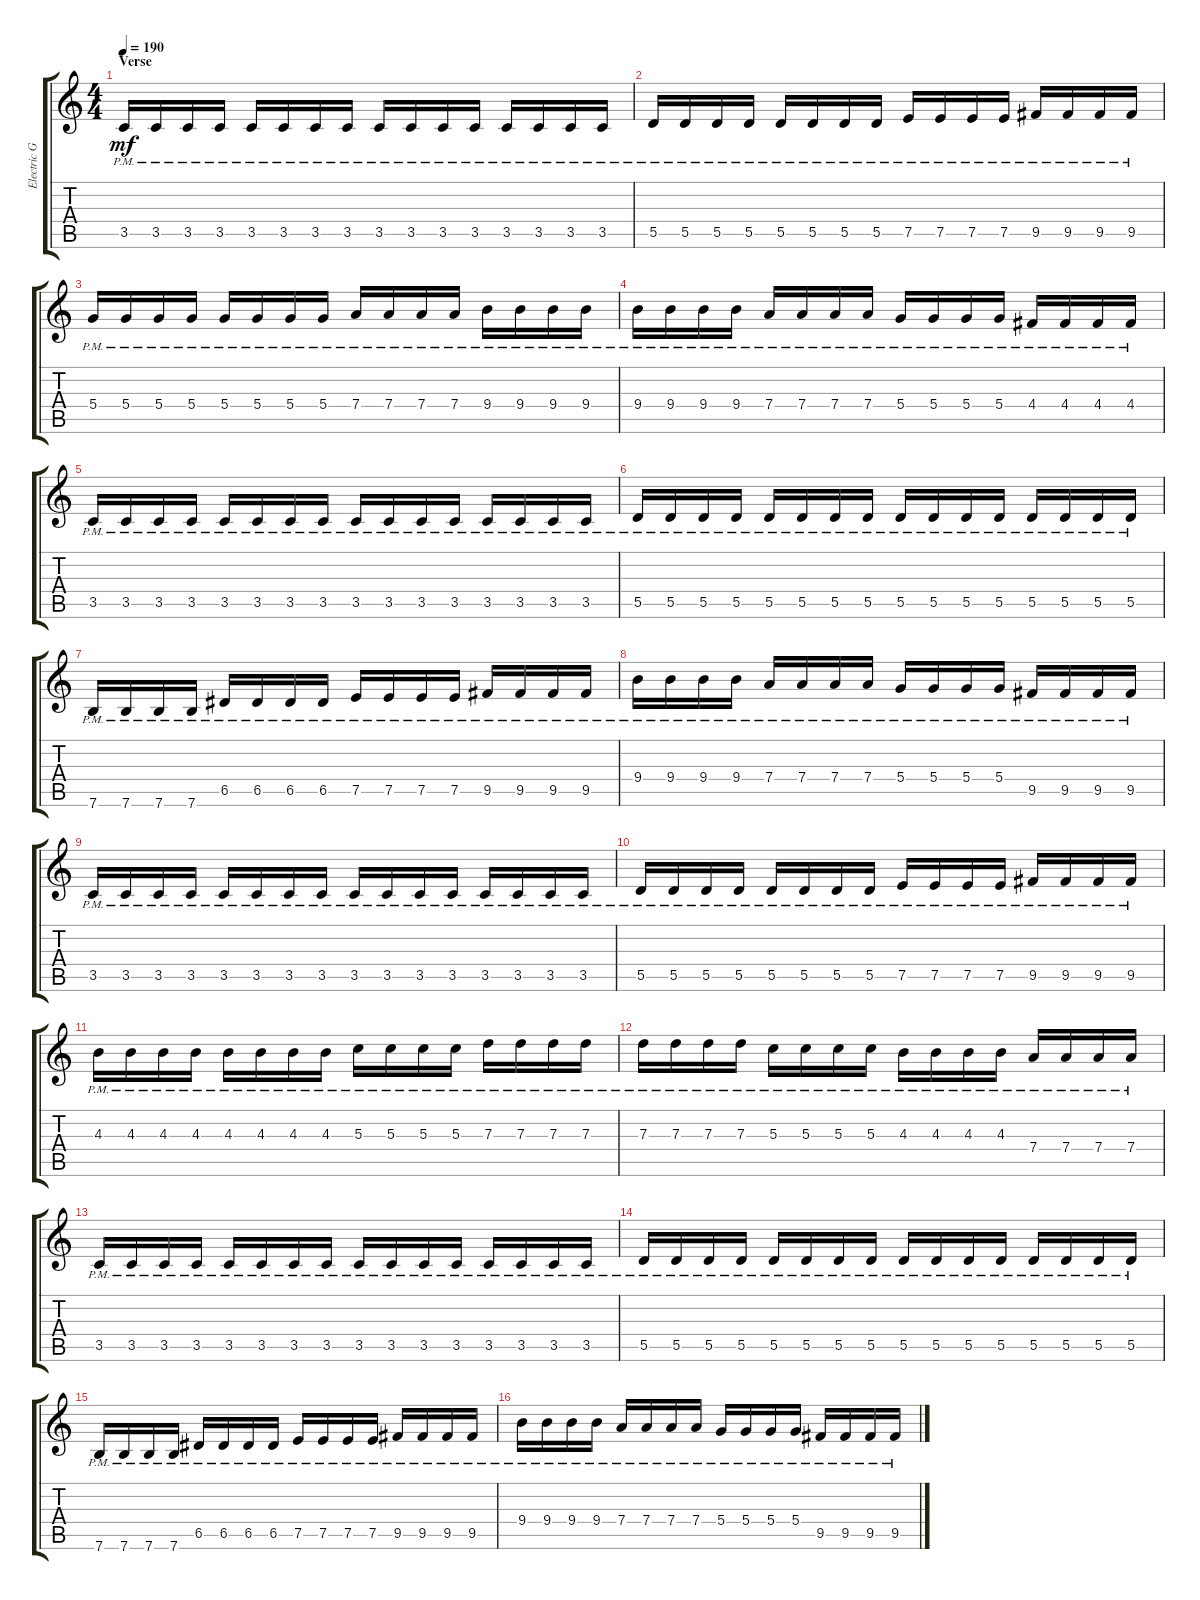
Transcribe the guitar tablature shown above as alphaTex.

\track ("Electric Guitar" "Electric G") {instrument distortionguitar}
\staff {score tabs}
\tuning (E4 B3 G3 D3 A2 E2) {hide}
\ts (4 4)
\section ("" "Verse")
\tempo 190
\clef g2
\ks c
3.5{pm}.16{dy mf} 3.5{pm}.16 3.5{pm}.16 3.5{pm}.16 3.5{pm}.16 3.5{pm}.16 3.5{pm}.16 3.5{pm}.16 3.5{pm}.16 3.5{pm}.16 3.5{pm}.16 3.5{pm}.16 3.5{pm}.16 3.5{pm}.16 3.5{pm}.16 3.5{pm}.16 |
5.5{pm}.16 5.5{pm}.16 5.5{pm}.16 5.5{pm}.16 5.5{pm}.16 5.5{pm}.16 5.5{pm}.16 5.5{pm}.16 7.5{pm}.16 7.5{pm}.16 7.5{pm}.16 7.5{pm}.16 9.5{pm}.16 9.5{pm}.16 9.5{pm}.16 9.5{pm}.16 |
5.4{pm}.16 5.4{pm}.16 5.4{pm}.16 5.4{pm}.16 5.4{pm}.16 5.4{pm}.16 5.4{pm}.16 5.4{pm}.16 7.4{pm}.16 7.4{pm}.16 7.4{pm}.16 7.4{pm}.16 9.4{pm}.16 9.4{pm}.16 9.4{pm}.16 9.4{pm}.16 |
9.4{pm}.16 9.4{pm}.16 9.4{pm}.16 9.4{pm}.16 7.4{pm}.16 7.4{pm}.16 7.4{pm}.16 7.4{pm}.16 5.4{pm}.16 5.4{pm}.16 5.4{pm}.16 5.4{pm}.16 4.4{pm}.16 4.4{pm}.16 4.4{pm}.16 4.4{pm}.16 |
3.5{pm}.16 3.5{pm}.16 3.5{pm}.16 3.5{pm}.16 3.5{pm}.16 3.5{pm}.16 3.5{pm}.16 3.5{pm}.16 3.5{pm}.16 3.5{pm}.16 3.5{pm}.16 3.5{pm}.16 3.5{pm}.16 3.5{pm}.16 3.5{pm}.16 3.5{pm}.16 |
5.5{pm}.16 5.5{pm}.16 5.5{pm}.16 5.5{pm}.16 5.5{pm}.16 5.5{pm}.16 5.5{pm}.16 5.5{pm}.16 5.5{pm}.16 5.5{pm}.16 5.5{pm}.16 5.5{pm}.16 5.5{pm}.16 5.5{pm}.16 5.5{pm}.16 5.5{pm}.16 |
7.6{pm}.16 7.6{pm}.16 7.6{pm}.16 7.6{pm}.16 6.5{pm}.16 6.5{pm}.16 6.5{pm}.16 6.5{pm}.16 7.5{pm}.16 7.5{pm}.16 7.5{pm}.16 7.5{pm}.16 9.5{pm}.16 9.5{pm}.16 9.5{pm}.16 9.5{pm}.16 |
9.4{pm}.16 9.4{pm}.16 9.4{pm}.16 9.4{pm}.16 7.4{pm}.16 7.4{pm}.16 7.4{pm}.16 7.4{pm}.16 5.4{pm}.16 5.4{pm}.16 5.4{pm}.16 5.4{pm}.16 9.5{pm}.16 9.5{pm}.16 9.5{pm}.16 9.5{pm}.16 |
3.5{pm}.16 3.5{pm}.16 3.5{pm}.16 3.5{pm}.16 3.5{pm}.16 3.5{pm}.16 3.5{pm}.16 3.5{pm}.16 3.5{pm}.16 3.5{pm}.16 3.5{pm}.16 3.5{pm}.16 3.5{pm}.16 3.5{pm}.16 3.5{pm}.16 3.5{pm}.16 |
5.5{pm}.16 5.5{pm}.16 5.5{pm}.16 5.5{pm}.16 5.5{pm}.16 5.5{pm}.16 5.5{pm}.16 5.5{pm}.16 7.5{pm}.16 7.5{pm}.16 7.5{pm}.16 7.5{pm}.16 9.5{pm}.16 9.5{pm}.16 9.5{pm}.16 9.5{pm}.16 |
4.3{pm}.16 4.3{pm}.16 4.3{pm}.16 4.3{pm}.16 4.3{pm}.16 4.3{pm}.16 4.3{pm}.16 4.3{pm}.16 5.3{pm}.16 5.3{pm}.16 5.3{pm}.16 5.3{pm}.16 7.3{pm}.16 7.3{pm}.16 7.3{pm}.16 7.3{pm}.16 |
7.3{pm}.16 7.3{pm}.16 7.3{pm}.16 7.3{pm}.16 5.3{pm}.16 5.3{pm}.16 5.3{pm}.16 5.3{pm}.16 4.3{pm}.16 4.3{pm}.16 4.3{pm}.16 4.3{pm}.16 7.4{pm}.16 7.4{pm}.16 7.4{pm}.16 7.4{pm}.16 |
3.5{pm}.16 3.5{pm}.16 3.5{pm}.16 3.5{pm}.16 3.5{pm}.16 3.5{pm}.16 3.5{pm}.16 3.5{pm}.16 3.5{pm}.16 3.5{pm}.16 3.5{pm}.16 3.5{pm}.16 3.5{pm}.16 3.5{pm}.16 3.5{pm}.16 3.5{pm}.16 |
5.5{pm}.16 5.5{pm}.16 5.5{pm}.16 5.5{pm}.16 5.5{pm}.16 5.5{pm}.16 5.5{pm}.16 5.5{pm}.16 5.5{pm}.16 5.5{pm}.16 5.5{pm}.16 5.5{pm}.16 5.5{pm}.16 5.5{pm}.16 5.5{pm}.16 5.5{pm}.16 |
7.6{pm}.16 7.6{pm}.16 7.6{pm}.16 7.6{pm}.16 6.5{pm}.16 6.5{pm}.16 6.5{pm}.16 6.5{pm}.16 7.5{pm}.16 7.5{pm}.16 7.5{pm}.16 7.5{pm}.16 9.5{pm}.16 9.5{pm}.16 9.5{pm}.16 9.5{pm}.16 |
9.4{pm}.16 9.4{pm}.16 9.4{pm}.16 9.4{pm}.16 7.4{pm}.16 7.4{pm}.16 7.4{pm}.16 7.4{pm}.16 5.4{pm}.16 5.4{pm}.16 5.4{pm}.16 5.4{pm}.16 9.5{pm}.16 9.5{pm}.16 9.5{pm}.16 9.5{pm}.16
